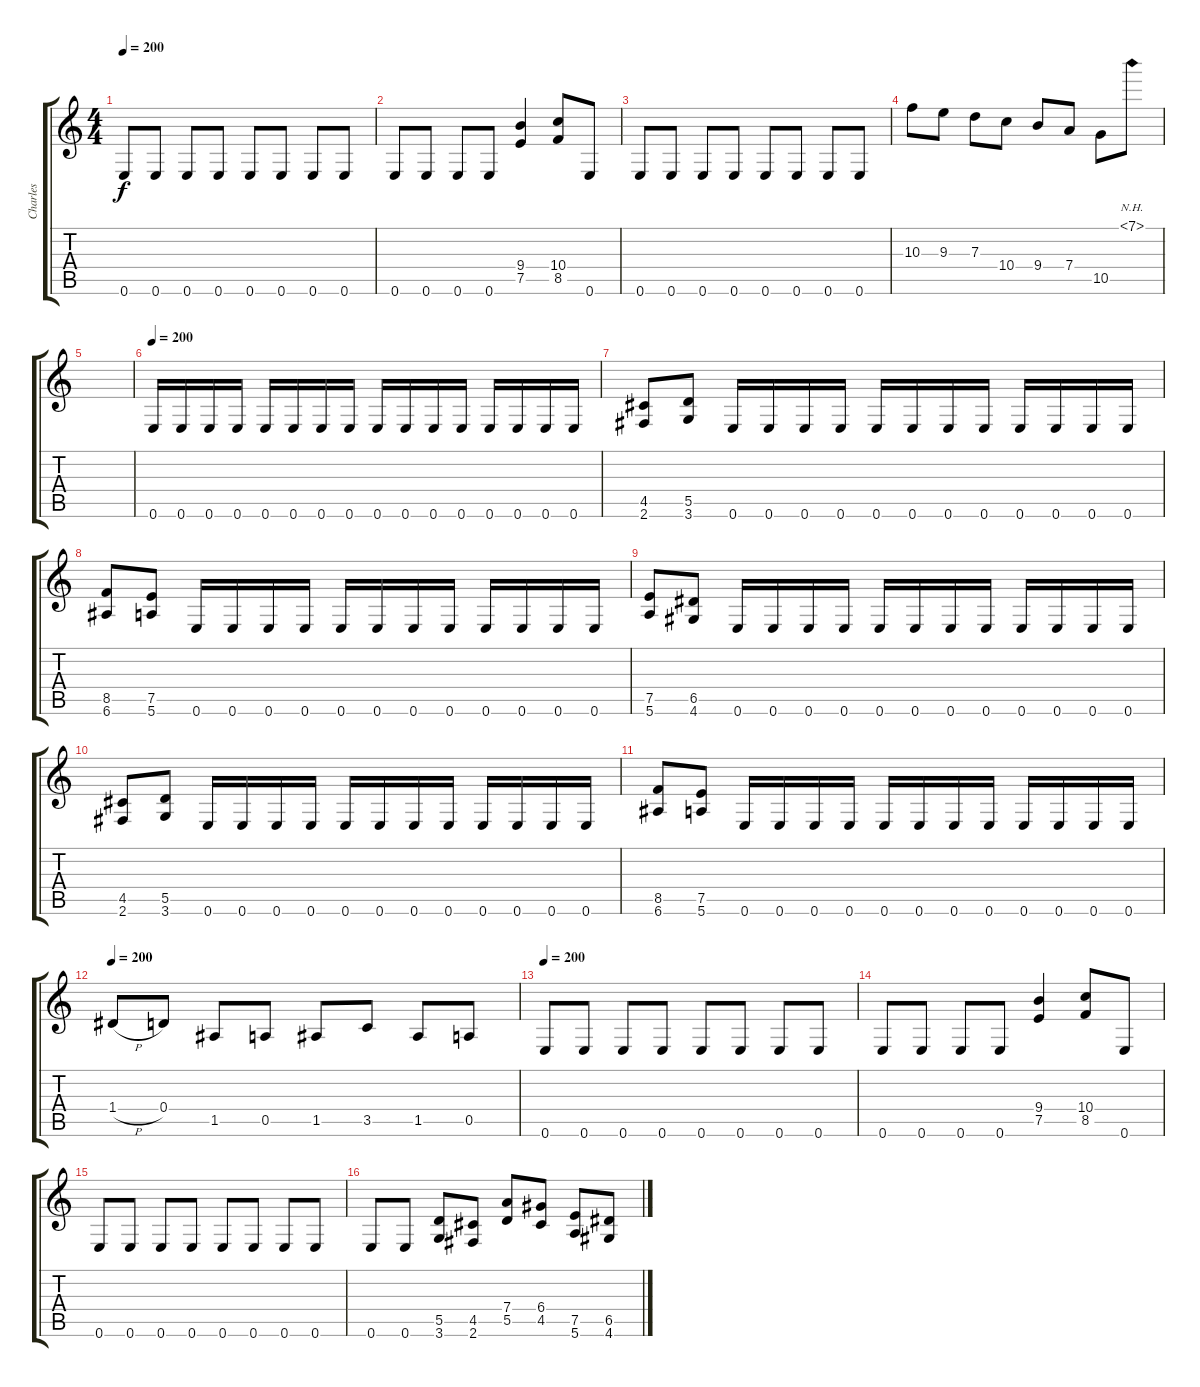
\track ("Charles" "Charles") {instrument distortionguitar}
\staff {score tabs}
\tuning (E4 B3 G3 D3 A2 E2) {hide}
\ts (4 4)
\tempo 200
\clef g2
\ks c
0.6.8{dy f} 0.6.8 0.6.8 0.6.8 0.6.8 0.6.8 0.6.8 0.6.8 |
0.6.8 0.6.8 0.6.8 0.6.8 (9.4 7.5).4 (10.4 8.5).8 0.6.8 |
0.6.8 0.6.8 0.6.8 0.6.8 0.6.8 0.6.8 0.6.8 0.6.8 |
10.3.8 9.3.8 7.3.8 10.4.8 9.4.8 7.4.8 10.5.8 7.1{nh}.8 |
|
\tempo 200
0.6.16 0.6.16 0.6.16 0.6.16 0.6.16 0.6.16 0.6.16 0.6.16 0.6.16 0.6.16 0.6.16 0.6.16 0.6.16 0.6.16 0.6.16 0.6.16 |
(4.5 2.6).8 (5.5 3.6).8 0.6.16 0.6.16 0.6.16 0.6.16 0.6.16 0.6.16 0.6.16 0.6.16 0.6.16 0.6.16 0.6.16 0.6.16 |
(8.5 6.6).8 (7.5 5.6).8 0.6.16 0.6.16 0.6.16 0.6.16 0.6.16 0.6.16 0.6.16 0.6.16 0.6.16 0.6.16 0.6.16 0.6.16 |
(7.5 5.6).8 (6.5 4.6).8 0.6.16 0.6.16 0.6.16 0.6.16 0.6.16 0.6.16 0.6.16 0.6.16 0.6.16 0.6.16 0.6.16 0.6.16 |
(4.5 2.6).8 (5.5 3.6).8 0.6.16 0.6.16 0.6.16 0.6.16 0.6.16 0.6.16 0.6.16 0.6.16 0.6.16 0.6.16 0.6.16 0.6.16 |
(8.5 6.6).8 (7.5 5.6).8 0.6.16 0.6.16 0.6.16 0.6.16 0.6.16 0.6.16 0.6.16 0.6.16 0.6.16 0.6.16 0.6.16 0.6.16 |
\tempo 200
1.4{h}.8 0.4.8 1.5.8 0.5.8 1.5.8 3.5.8 1.5.8 0.5.8 |
\tempo 200
0.6.8 0.6.8 0.6.8 0.6.8 0.6.8 0.6.8 0.6.8 0.6.8 |
0.6.8 0.6.8 0.6.8 0.6.8 (9.4 7.5).4 (10.4 8.5).8 0.6.8 |
0.6.8 0.6.8 0.6.8 0.6.8 0.6.8 0.6.8 0.6.8 0.6.8 |
0.6.8 0.6.8 (5.5 3.6).8 (4.5 2.6).8 (7.4 5.5).8 (6.4 4.5).8 (7.5 5.6).8 (6.5 4.6).8
